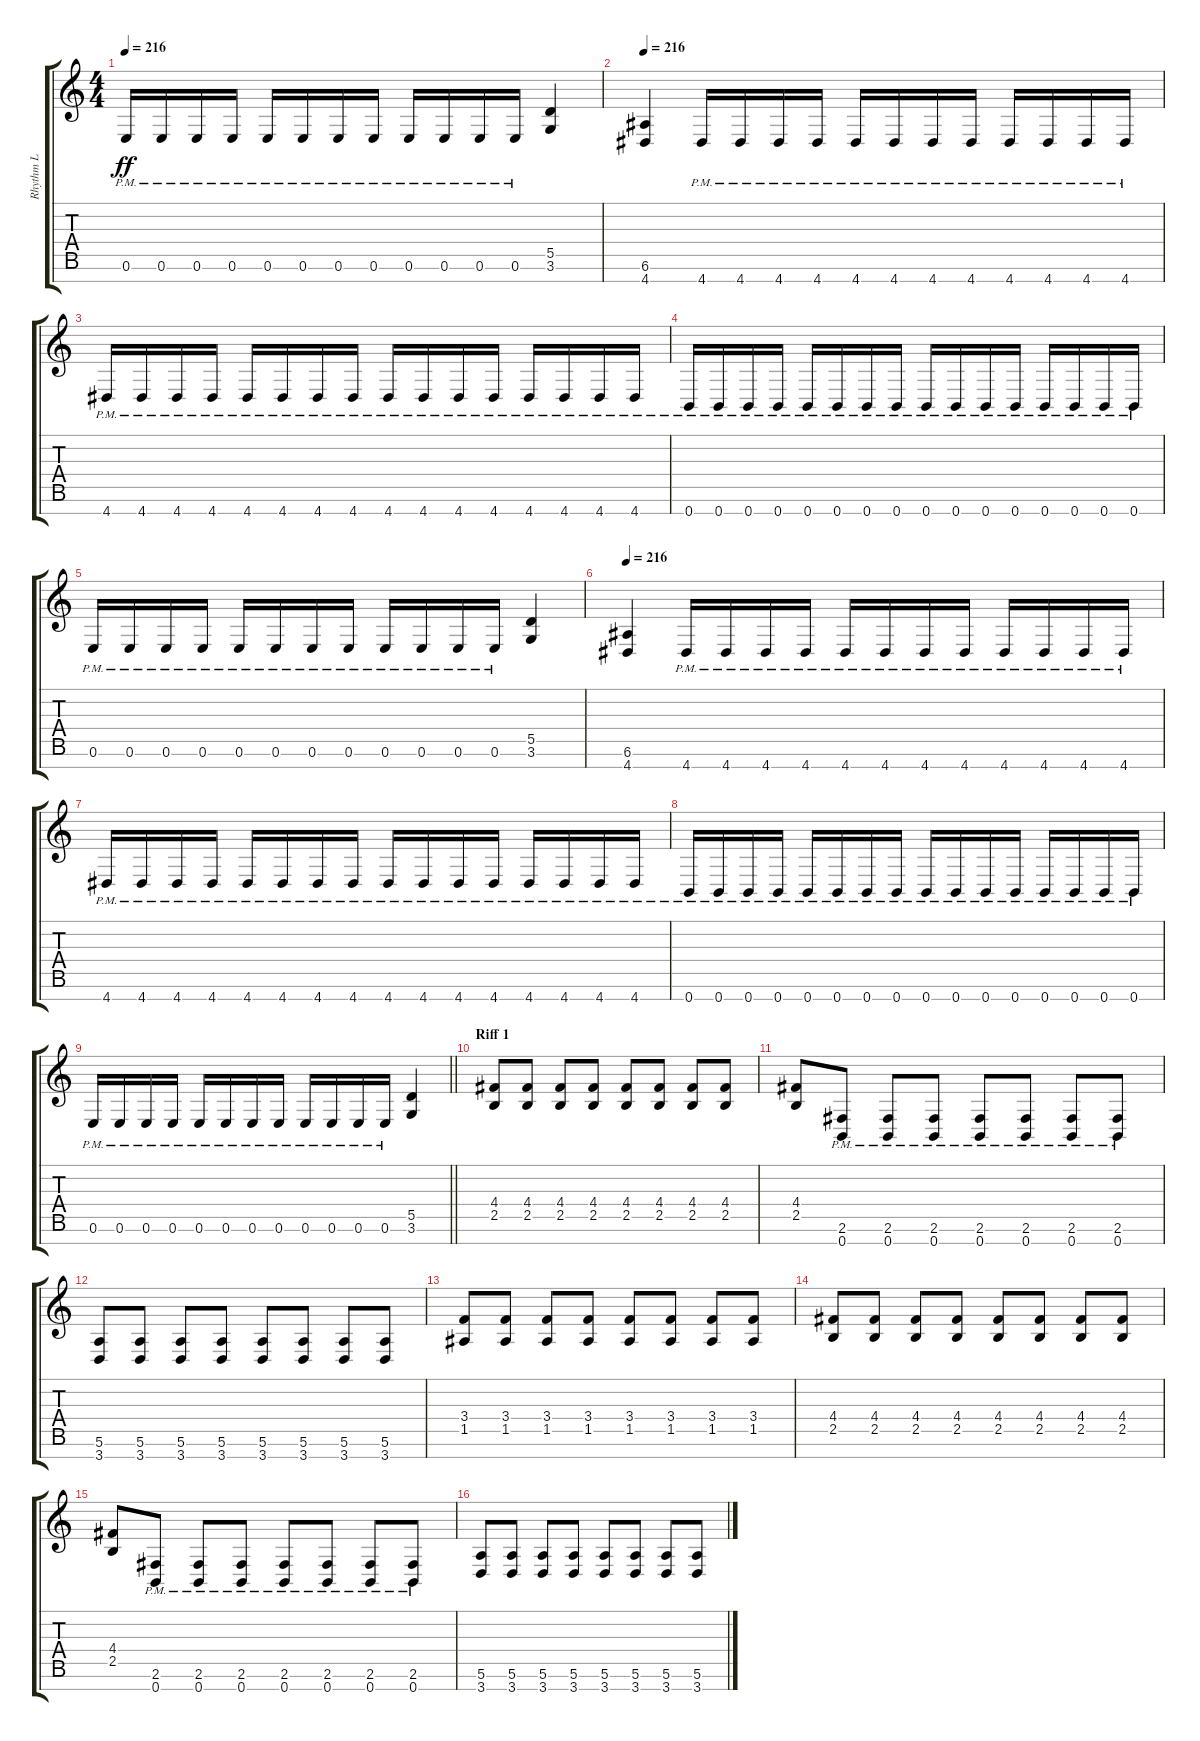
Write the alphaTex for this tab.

\track ("Rhythm L" "Rhythm L") {instrument distortionguitar}
\staff {score tabs}
\tuning (E4 B3 G3 D3 A2 E2 B1) {hide}
\ts (4 4)
\tempo 216
\clef g2
\ks c
0.6{pm}.16{dy ff} 0.6{pm}.16 0.6{pm}.16 0.6{pm}.16 0.6{pm}.16 0.6{pm}.16 0.6{pm}.16 0.6{pm}.16 0.6{pm}.16 0.6{pm}.16 0.6{pm}.16 0.6{pm}.16 (5.5 3.6).4 |
\tempo 216
(6.6 4.7).4 4.7{pm}.16 4.7{pm}.16 4.7{pm}.16 4.7{pm}.16 4.7{pm}.16 4.7{pm}.16 4.7{pm}.16 4.7{pm}.16 4.7{pm}.16 4.7{pm}.16 4.7{pm}.16 4.7{pm}.16 |
4.7{pm}.16 4.7{pm}.16 4.7{pm}.16 4.7{pm}.16 4.7{pm}.16 4.7{pm}.16 4.7{pm}.16 4.7{pm}.16 4.7{pm}.16 4.7{pm}.16 4.7{pm}.16 4.7{pm}.16 4.7{pm}.16 4.7{pm}.16 4.7{pm}.16 4.7{pm}.16 |
0.7{pm}.16 0.7{pm}.16 0.7{pm}.16 0.7{pm}.16 0.7{pm}.16 0.7{pm}.16 0.7{pm}.16 0.7{pm}.16 0.7{pm}.16 0.7{pm}.16 0.7{pm}.16 0.7{pm}.16 0.7{pm}.16 0.7{pm}.16 0.7{pm}.16 0.7{pm}.16 |
0.6{pm}.16 0.6{pm}.16 0.6{pm}.16 0.6{pm}.16 0.6{pm}.16 0.6{pm}.16 0.6{pm}.16 0.6{pm}.16 0.6{pm}.16 0.6{pm}.16 0.6{pm}.16 0.6{pm}.16 (5.5 3.6).4 |
\tempo 216
(6.6 4.7).4 4.7{pm}.16 4.7{pm}.16 4.7{pm}.16 4.7{pm}.16 4.7{pm}.16 4.7{pm}.16 4.7{pm}.16 4.7{pm}.16 4.7{pm}.16 4.7{pm}.16 4.7{pm}.16 4.7{pm}.16 |
4.7{pm}.16 4.7{pm}.16 4.7{pm}.16 4.7{pm}.16 4.7{pm}.16 4.7{pm}.16 4.7{pm}.16 4.7{pm}.16 4.7{pm}.16 4.7{pm}.16 4.7{pm}.16 4.7{pm}.16 4.7{pm}.16 4.7{pm}.16 4.7{pm}.16 4.7{pm}.16 |
0.7{pm}.16 0.7{pm}.16 0.7{pm}.16 0.7{pm}.16 0.7{pm}.16 0.7{pm}.16 0.7{pm}.16 0.7{pm}.16 0.7{pm}.16 0.7{pm}.16 0.7{pm}.16 0.7{pm}.16 0.7{pm}.16 0.7{pm}.16 0.7{pm}.16 0.7{pm}.16 |
\barLineRight lightlight
0.6{pm}.16 0.6{pm}.16 0.6{pm}.16 0.6{pm}.16 0.6{pm}.16 0.6{pm}.16 0.6{pm}.16 0.6{pm}.16 0.6{pm}.16 0.6{pm}.16 0.6{pm}.16 0.6{pm}.16 (5.5 3.6).4 |
\section ("" "Riff 1")
(4.4 2.5).8 (4.4 2.5).8 (4.4 2.5).8 (4.4 2.5).8 (4.4 2.5).8 (4.4 2.5).8 (4.4 2.5).8 (4.4 2.5).8 |
(4.4 2.5).8 (2.6{pm} 0.7{pm}).8 (2.6{pm} 0.7{pm}).8 (2.6{pm} 0.7{pm}).8 (2.6{pm} 0.7{pm}).8 (2.6{pm} 0.7{pm}).8 (2.6{pm} 0.7{pm}).8 (2.6{pm} 0.7{pm}).8 |
(5.6 3.7).8 (5.6 3.7).8 (5.6 3.7).8 (5.6 3.7).8 (5.6 3.7).8 (5.6 3.7).8 (5.6 3.7).8 (5.6 3.7).8 |
(3.4 1.5).8 (3.4 1.5).8 (3.4 1.5).8 (3.4 1.5).8 (3.4 1.5).8 (3.4 1.5).8 (3.4 1.5).8 (3.4 1.5).8 |
(4.4 2.5).8 (4.4 2.5).8 (4.4 2.5).8 (4.4 2.5).8 (4.4 2.5).8 (4.4 2.5).8 (4.4 2.5).8 (4.4 2.5).8 |
(4.4 2.5).8 (2.6{pm} 0.7{pm}).8 (2.6{pm} 0.7{pm}).8 (2.6{pm} 0.7{pm}).8 (2.6{pm} 0.7{pm}).8 (2.6{pm} 0.7{pm}).8 (2.6{pm} 0.7{pm}).8 (2.6{pm} 0.7{pm}).8 |
(5.6 3.7).8 (5.6 3.7).8 (5.6 3.7).8 (5.6 3.7).8 (5.6 3.7).8 (5.6 3.7).8 (5.6 3.7).8 (5.6 3.7).8
